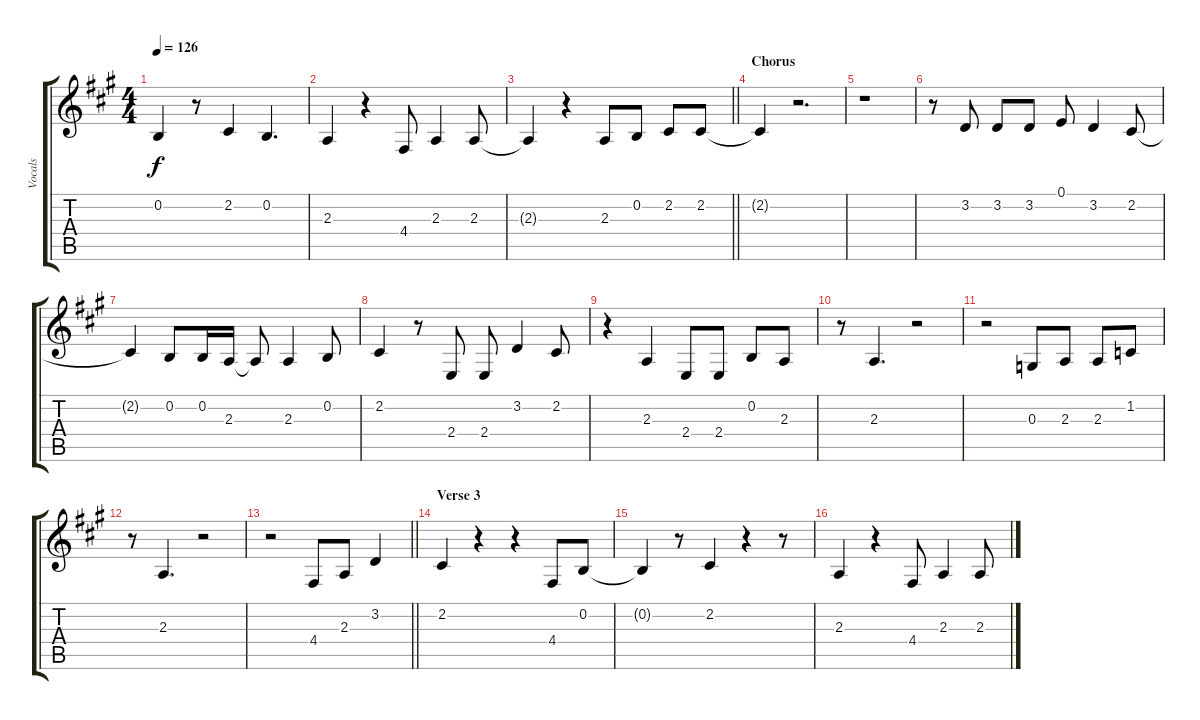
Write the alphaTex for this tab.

\track ("Vocals" "Vocals") {instrument trumpet}
\staff {score tabs}
\tuning (E4 B3 G3 D3 A2 E2) {hide}
\ts (4 4)
\tempo 126
\clef g2
\ks a
0.2{t}.4{dy f} r.8 2.2.4 0.2.4{d} |
2.3.4 r.4 4.4.8 2.3.4 2.3.8 |
\barLineRight lightlight
2.3{t}.4 r.4 2.3.8 0.2.8 2.2.8 2.2.8 |
\section ("" "Chorus")
2.2{t}.4 r.2{d} |
r.1 |
r.8 3.2.8 3.2.8 3.2.8 0.1.8 3.2.4 2.2.8 |
2.2{t}.4 0.2.8 0.2.16 2.3.16 2.3{t}.8 2.3.4 0.2.8 |
2.2.4 r.8 2.4.8 2.4.8 3.2.4 2.2.8 |
r.4 2.3.4 2.4.8 2.4.8 0.2.8 2.3.8 |
r.8 2.3.4{d} r.2 |
r.2 0.3.8 2.3.8 2.3.8 1.2.8 |
r.8 2.3.4{d} r.2 |
\barLineRight lightlight
r.2 4.4.8 2.3.8 3.2.4 |
\section ("" "Verse 3")
2.2.4 r.4 r.4 4.4.8 0.2.8 |
0.2{t}.4 r.8 2.2.4 r.4 r.8 |
2.3.4 r.4 4.4.8 2.3.4 2.3.8
